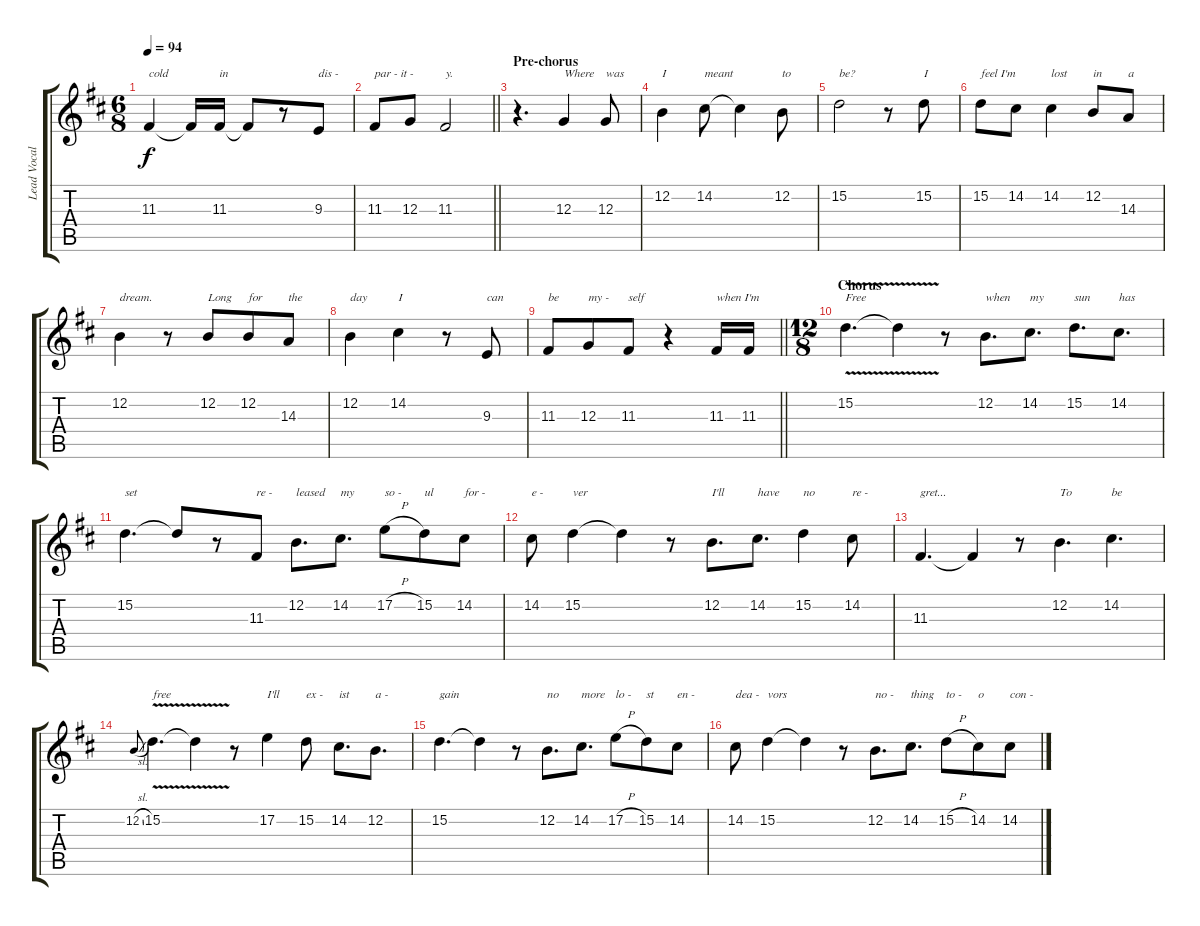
\track ("Lead Vocal" "Lead Vocal") {instrument flute}
\staff {score tabs}
\tuning (E4 B3 G3 D3 A2 E2) {hide}
\ts (6 8)
\tempo 94
\clef g2
\ks bminor
11.3.4{txt "cold" dy f} 11.3{t}.16 11.3.16{txt "in"} 11.3{t}.8 r.8 9.3.8{txt "dis -"} |
\barLineRight lightlight
11.3.8{txt "par - it -"} 12.3.8 11.3.2{txt "y."} |
\section ("" "Pre-chorus")
r.4{d} 12.3.4{txt "Where"} 12.3.8{txt "was"} |
12.2.4{txt "I"} 14.2.8{txt "meant"} 14.2{t}.4 12.2.8{txt "to"} |
15.2.2{txt "be?"} r.8 15.2.8{txt "I"} |
15.2.8{txt "feel I'm"} 14.2.8 14.2.4{txt "lost"} 12.2.8{txt "in"} 14.3.8{txt "a"} |
12.2.4{txt "dream."} r.8 12.2.8{txt "Long"} 12.2.8{txt "for"} 14.3.8{txt "the"} |
12.2.4{txt "day"} 14.2.4{txt "I"} r.8 9.3.8{txt "can"} |
\barLineRight lightlight
11.3.8{txt "be"} 12.3.8{txt "my -"} 11.3.8{txt "self"} r.4 11.3.16{txt "when I'm"} 11.3.16 |
\ts (12 8)
\section ("" "Chorus")
15.2{v}.4{d txt "Free"} 15.2{v t}.4 r.8 12.2.8{d txt "when"} 14.2.8{d txt "my"} 15.2.8{d txt "sun"} 14.2.8{d txt "has"} |
15.2.4{d txt "set"} 15.2{t}.8 r.8 11.3.8{txt "re -"} 12.2.8{d txt "leased"} 14.2.8{d txt "my"} 17.2{h}.8{txt "so -"} 15.2.8{txt "ul"} 14.2.8{txt "for -"} |
14.2.8{txt "e -"} 15.2.4{txt "ver"} 15.2{t}.4 r.8 12.2.8{d txt "I'll"} 14.2.8{d txt "have"} 15.2.4{txt "no"} 14.2.8{txt "re -"} |
11.3.4{d txt "gret..."} 11.3{t}.4 r.8 12.2.4{d txt "To"} 14.2.4{d txt "be"} |
12.2{sl}.8{gr onbeat} 15.2{v}.4{d txt "free"} 15.2{v t}.4 r.8 17.2.4{txt "I'll"} 15.2.8{txt "ex -"} 14.2.8{d txt "ist"} 12.2.8{d txt "a -"} |
15.2.4{d txt "gain"} 15.2{t}.4 r.8 12.2.8{d txt "no"} 14.2.8{d txt "more"} 17.2{h}.8{txt "lo -"} 15.2.8{txt "st"} 14.2.8{txt "en -"} |
14.2.8{txt "dea -"} 15.2.4{txt "vors"} 15.2{t}.4 r.8 12.2.8{d txt "no -"} 14.2.8{d txt "thing"} 15.2{h}.8{txt "to -"} 14.2.8{txt "o"} 14.2.8{txt "con -"}
